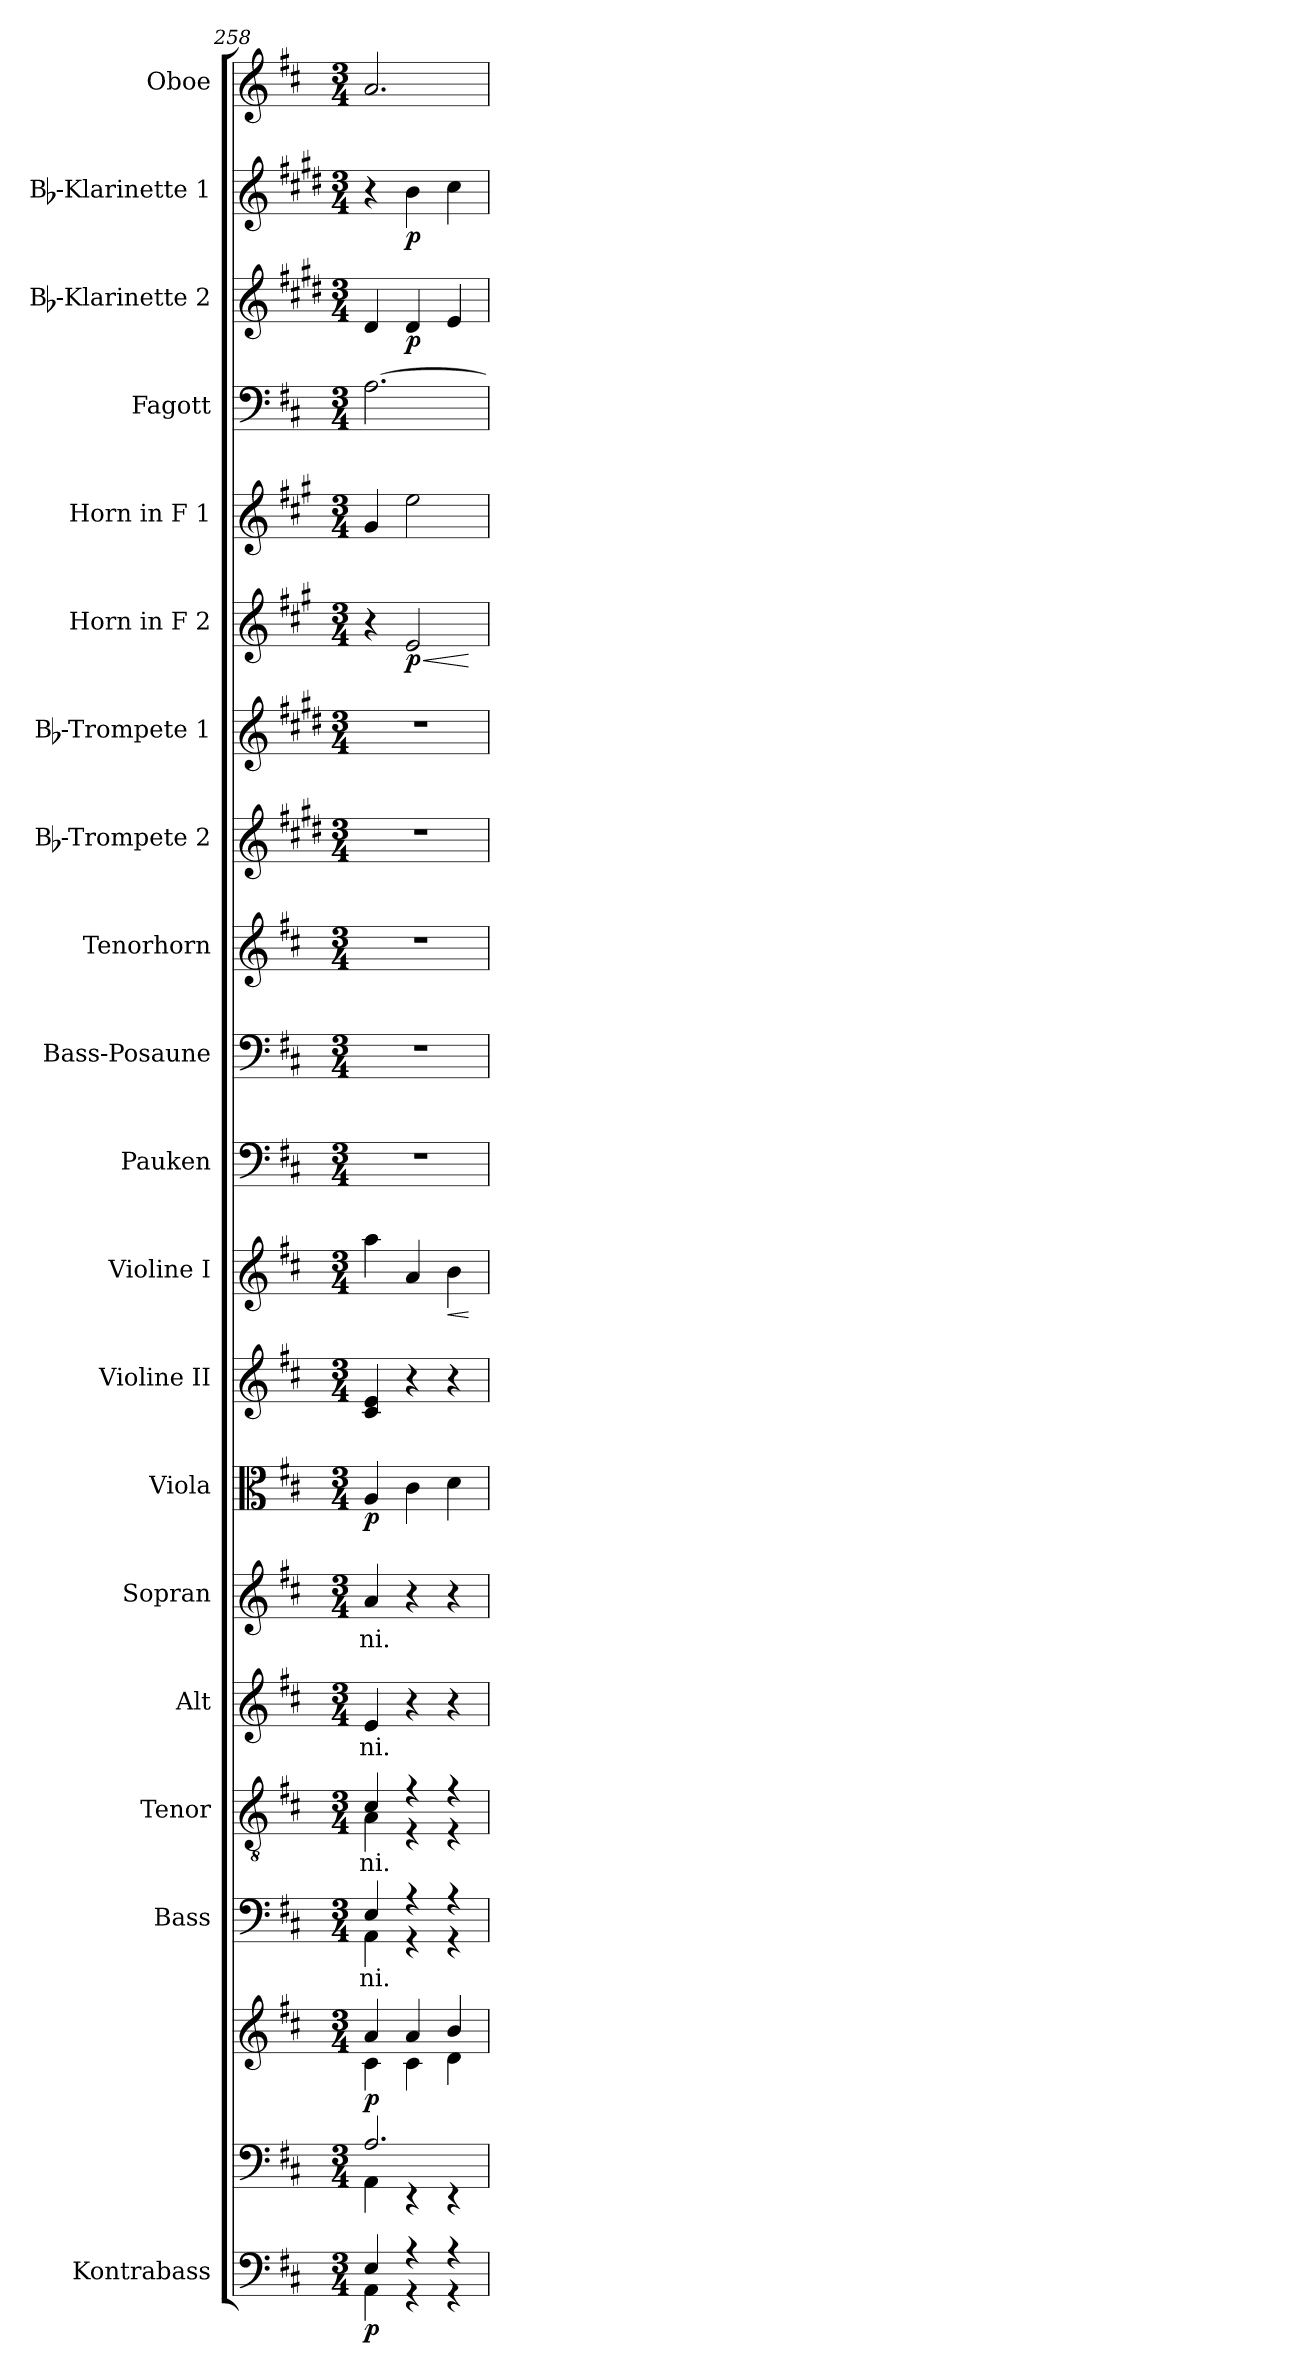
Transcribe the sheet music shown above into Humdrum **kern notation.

**kern	**dynam	**kern	**kern	**dynam	**kern	**text	**kern	**text	**kern	**text	**kern	**text	**kern	**dynam	**kern	**kern	**dynam	**kern	**kern	**kern	**kern	**kern	**kern	**dynam	**kern	**kern	**kern	**dynam	**kern	**dynam	**kern
*part20	*part20	*part19	*part19	*part19	*part18	*part18	*part17	*part17	*part16	*part16	*part15	*part15	*part14	*part14	*part13	*part12	*part12	*part11	*part10	*part9	*part8	*part7	*part6	*part6	*part5	*part4	*part3	*part3	*part2	*part2	*part1
*staff21	*staff21	*staff20	*staff19	*staff19/20	*staff18	*staff18	*staff17	*staff17	*staff16	*staff16	*staff15	*staff15	*staff14	*staff14	*staff13	*staff12	*staff12	*staff11	*staff10	*staff9	*staff8	*staff7	*staff6	*staff6	*staff5	*staff4	*staff3	*staff3	*staff2	*staff2	*staff1
*I"Kontrabass	*	*	*	*	*I"Bass	*	*I"Tenor	*	*I"Alt	*	*I"Sopran	*	*I"Viola	*	*I"Violine II	*I"Violine I	*	*I"Pauken	*I"Bass-Posaune	*I"Tenorhorn	*I"Bb-Trompete 2	*I"Bb-Trompete 1	*I"Horn in F 2	*	*I"Horn in F 1	*I"Fagott	*I"Bb-Klarinette 2	*	*I"Bb-Klarinette 1	*	*I"Oboe
*I'Kb.	*	*	*	*	*I'B.	*	*I'T.	*	*I'A.	*	*I'S.	*	*I'Vla.	*	*I'Vl. II	*I'Vl. I	*	*I'Pk.	*I'B. Pos.	*I'T. Hrn.	*I'Bb Trp. 2	*I'Bb Trp. 1	*	*	*	*I'Fg.	*I'Bb Kl. 2	*	*I'Bb Kl. 1	*	*I'Ob.
*clefF4	*	*clefF4	*clefG2	*	*clefF4	*	*clefGv2	*	*clefG2	*	*clefG2	*	*clefC3	*	*clefG2	*clefG2	*	*clefF4	*clefF4	*clefG2	*clefG2	*clefG2	*clefG2	*	*clefG2	*clefF4	*clefG2	*	*clefG2	*	*clefG2
*ITrd7c12	*	*	*	*	*	*	*	*	*	*	*	*	*	*	*	*	*	*	*	*ITrd8c14	*ITrd1c2	*ITrd1c2	*ITrd4c7	*	*ITrd4c7	*	*ITrd1c2	*	*ITrd1c2	*	*
*k[f#c#]	*	*k[f#c#]	*k[f#c#]	*	*k[f#c#]	*	*k[f#c#]	*	*k[f#c#]	*	*k[f#c#]	*	*k[f#c#]	*	*k[f#c#]	*k[f#c#]	*	*k[f#c#]	*k[f#c#]	*k[f#c#]	*k[f#c#]	*k[f#c#]	*k[f#c#]	*	*k[f#c#]	*k[f#c#]	*k[f#c#]	*	*k[f#c#]	*	*k[f#c#]
*D:	*	*D:	*D:	*	*D:	*	*D:	*	*D:	*	*D:	*	*D:	*	*D:	*D:	*	*D:	*D:	*D:	*D:	*D:	*D:	*	*D:	*D:	*D:	*	*D:	*	*D:
*M3/4	*	*M3/4	*M3/4	*	*M3/4	*	*M3/4	*	*M3/4	*	*M3/4	*	*M3/4	*	*M3/4	*M3/4	*	*M3/4	*M3/4	*M3/4	*M3/4	*M3/4	*M3/4	*	*M3/4	*M3/4	*M3/4	*	*M3/4	*	*M3/4
=258	=258	=258	=258	=258	=258	=258	=258	=258	=258	=258	=258	=258	=258	=258	=258	=258	=258	=258	=258	=258	=258	=258	=258	=258	=258	=258	=258	=258	=258	=258	=258
*^	*	*^	*^	*	*	*	*	*	*	*	*	*	*	*	*	*	*	*	*	*	*	*	*	*	*	*	*	*	*	*	*
!	!	!LO:DY:b	!	!	!	!	!LO:DY:b	!	!LO:LY:b	!	!LO:LY:b	!	!LO:LY:b	!	!LO:LY:b	!	!LO:DY:b	!	!	!	!	!	!	!	!	!	!	!	!	!	!	!	!	!
*	*	*	*	*	*	*	*	*^	*	*^	*	*	*	*	*	*	*	*	*	*	*	*	*	*	*	*	*	*	*	*	*	*	*	*
4EE/	4AAA\	p	2.A/	4AA\	4a/	4c#\	p	4E/	4AA\	-ni.	4c#/	4A\	-ni.	4e/	-ni.	4a/	-ni.	4A/	p	4c#/ 4e/	4aa\	.	2.r	2.r	2.r	2.r	2.r	4r	.	4c#/	[2.A\	4c#/	.	4r	.	2.a/
!	!	!	!	!	!	!	!	!	!	!	!	!	!	!	!	!	!	!	!	!	!	!	!	!	!	!	!	!	!LO:HP:b	!	!	!	!	!	!	!
!	!	!	!	!	!	!	!	!	!	!	!	!	!	!	!	!	!	!	!	!	!	!	!	!	!	!	!	!	!LO:DY:n=1:b	!	!	!	!LO:DY:b	!	!LO:DY:b	!
4r	4r	.	.	4rEE	4a/	4c#\	.	4r	4r	.	4r	4r	.	4r	.	4r	.	4c#\	.	4r	4a/	.	.	.	.	.	.	2A/	< p	2a\	.	4c#/	p	4a\	p	.
!	!	!	!	!	!	!	!	!	!	!	!	!	!	!	!	!	!	!	!	!	!	!LO:HP:b	!	!	!	!	!	!	!	!	!	!	!	!	!	!
4r	4r	.	.	4rEE	4b/	4d\	.	4r	4r	.	4r	4r	.	4r	.	4r	.	4d\	.	4r	4b\	<	.	.	.	.	.	.	.	.	.	4d/	.	4b\	.	.
*v	*v	*	*	*	*	*	*	*v	*v	*	*v	*v	*	*	*	*	*	*	*	*	*	*	*	*	*	*	*	*	*	*	*	*	*	*	*	*
*	*	*v	*v	*	*	*	*	*	*	*	*	*	*	*	*	*	*	*	*	*	*	*	*	*	*	*	*	*	*	*	*	*	*
*	*	*	*v	*v	*	*	*	*	*	*	*	*	*	*	*	*	*	*	*	*	*	*	*	*	*	*	*	*	*	*	*	*
.	.	.	.	.	.	.	.	.	.	.	.	.	.	.	.	.	[	.	.	.	.	.	.	[	.	.	.	.	.	.	.
=	=	=	=	=	=	=	=	=	=	=	=	=	=	=	=	=	=	=	=	=	=	=	=	=	=	=	=	=	=	=	=
*-	*-	*-	*-	*-	*-	*-	*-	*-	*-	*-	*-	*-	*-	*-	*-	*-	*-	*-	*-	*-	*-	*-	*-	*-	*-	*-	*-	*-	*-	*-	*-
